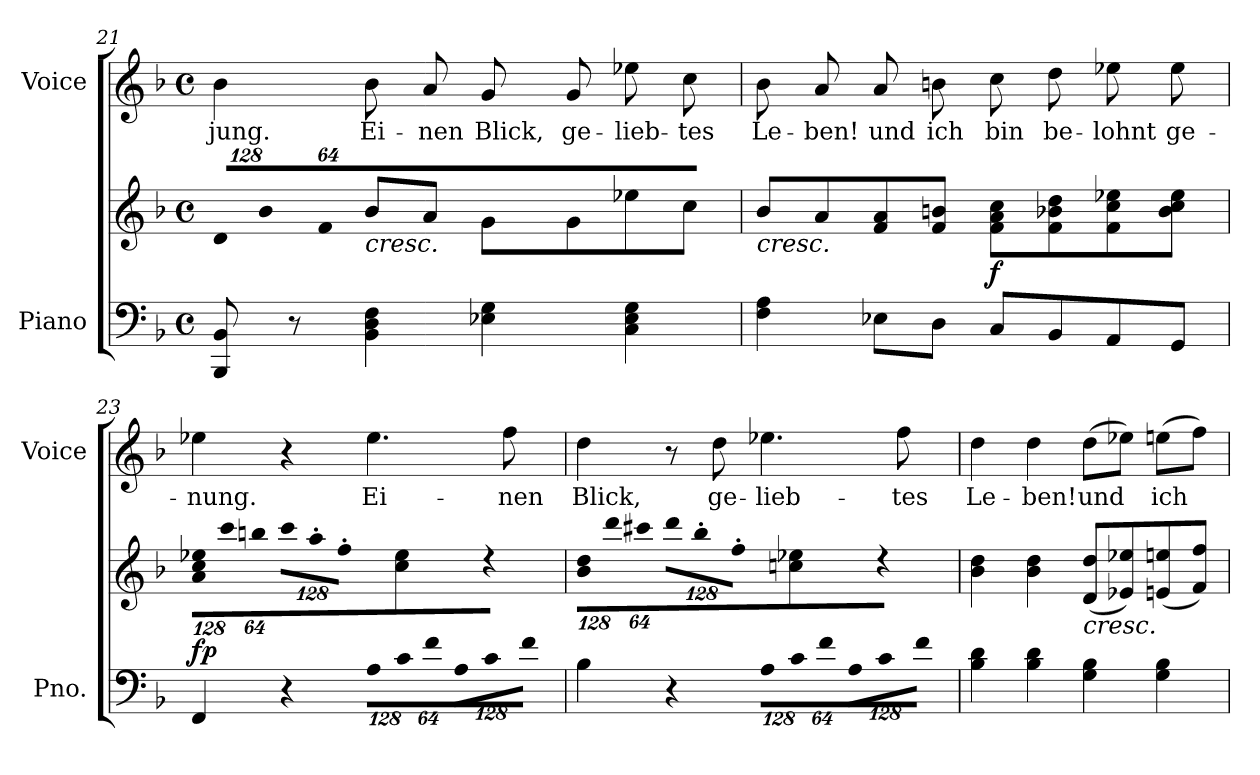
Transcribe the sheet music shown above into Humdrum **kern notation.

**kern	**kern	**dynam	**kern	**text
*part2	*part2	*part2	*part1	*part1
*staff3	*staff2	*staff2/3	*staff1	*staff1
*I"Piano	*	*	*I"Voice	*
*I'Pno.	*	*	*I'Voice	*
*clefF4	*clefG2	*	*clefG2	*
*k[b-]	*k[b-]	*	*k[b-]	*
*F:	*F:	*	*F:	*
*M4/4	*M4/4	*	*M4/4	*
*met(c)	*met(c)	*	*met(c)	*
*	*Xbrackettup	*	*	*
=21	=21	=21	=21	=21
!	!LO:N:vis=8	!	!	!
!	!	!	!	!LO:LY:b:color=#000000
8BBB-i/ 8BB-i	1024%85di/L	.	4b-i\	jung.
!	!LO:N:vis=8	!	!	!
.	1024%85b-i/	.	.	.
8r	.	.	.	.
!	!LO:N:vis=8	!	!	!
.	512%43fi/J	.	.	.
!	!LO:TX:b:i:t=cresc.	!	!	!
!	!	!	!	!LO:LY:b:color=#000000
4BB-i\ 4Di 4Fi	8b-i/L	.	8b-i\	Ei-
!	!	!	!	!LO:LY:b:color=#000000
.	8ai/J	.	8ai/	-nen
!	!	!	!	!LO:LY:b:color=#000000
4E-Xi\ 4Gi	8gi\L	.	8gi/	Blick,
!	!	!	!	!LO:LY:b:color=#000000
.	8gi\	.	8gi/	ge-
!	!	!	!	!LO:LY:b:color=#000000
4Ci\ 4E-i 4Gi	8ee-Xi\	.	8ee-Xi\	-lieb-
!	!	!	!	!LO:LY:b:color=#000000
.	8cci\J	.	8cci\	-tes
!!LO:LB:g=z
=22	=22	=22	=22	=22
!	!LO:TX:b:i:t=cresc.	!	!	!
!	!	!	!	!LO:LY:b:color=#000000
4Fi\ 4Ai	8b-i/L	.	8b-i\	Le-
!	!	!	!	!LO:LY:b:color=#000000
.	8ai/	.	8ai/	-ben!
!	!	!	!	!LO:LY:b:color=#000000
8E-Xi\L	8fi/ 8ai	.	8ai/	und
!	!	!	!	!LO:LY:b:color=#000000
8Di\J	8fi/ 8bniJ	.	8bni\	ich
!	!	!	!	!LO:LY:b:color=#000000
8Ci/L	8fi\ 8ai 8cciL	f	8cci\	bin
!	!	!	!	!LO:LY:b:color=#000000
8BB-i/	8fi\ 8b-Xi 8ddi	.	8ddi\	be-
!	!	!	!	!LO:LY:b:color=#000000
8AAi/	8fi\ 8cci 8ee-Xi	.	8ee-Xi\	-lohnt
!	!	!	!	!LO:LY:b:color=#000000
8GGi/J	8b-i\ 8cci 8ee-iJ	.	8ee-i\	ge-
=23	=23	=23	=23	=23
!	!LO:N:vis=8	!	!	!
!	!	!	!	!LO:LY:b:color=#000000
4FFi/	1024%85ai\ 1024%85cci 1024%85ee-XiL	fp	4ee-Xi\	-nung.
!	!LO:N:vis=8	!	!	!
.	1024%85ccci\	.	.	.
!	!LO:N:vis=8	!	!	!
.	512%43bbni\J	.	.	.
!	!LO:N:vis=8	!	!	!
4r	1024%85ccci\L	.	4r	.
!	!LO:N:vis=8	!	!	!
.	1024%85aa'i\	.	.	.
!	!LO:N:vis=8	!	!	!
.	512%43ff'i\J	.	.	.
*Xbrackettup	*	*	*	*
!LO:N:vis=8	!	!	!	!
!	!	!	!	!LO:LY:b:color=#000000
1024%85Ai\L	4cci\ 4ee-i	.	4.ee-i\	Ei-
!LO:N:vis=8	!	!	!	!
1024%85ci\	.	.	.	.
!LO:N:vis=8	!	!	!	!
512%43fi\J	.	.	.	.
!LO:N:vis=8	!	!	!	!
1024%85Ai\L	4r	.	.	.
!LO:N:vis=8	!	!	!	!
1024%85ci\	.	.	.	.
!	!	!	!	!LO:LY:b:color=#000000
.	.	.	8ffi\	-nen
!LO:N:vis=8	!	!	!	!
512%43fi\J	.	.	.	.
=24	=24	=24	=24	=24
!	!LO:N:vis=8	!	!	!
!	!	!	!	!LO:LY:b:color=#000000
4B-i\	1024%85b-i\ 1024%85ddiL	.	4ddi\	Blick,
!	!LO:N:vis=8	!	!	!
.	1024%85dddi\	.	.	.
!	!LO:N:vis=8	!	!	!
.	512%43ccc#Xi\J	.	.	.
!	!LO:N:vis=8	!	!	!
4r	1024%85dddi\L	.	8r	.
!	!LO:N:vis=8	!	!	!
.	1024%85bb-'i\	.	.	.
!	!	!	!	!LO:LY:b:color=#000000
.	.	.	8ddi\	ge-
!	!LO:N:vis=8	!	!	!
.	512%43ff'i\J	.	.	.
!LO:N:vis=8	!	!	!	!
!	!	!	!	!LO:LY:b:color=#000000
1024%85Ai\L	4ccni\ 4ee-Xi	.	4.ee-Xi\	-lieb-
!LO:N:vis=8	!	!	!	!
1024%85ci\	.	.	.	.
!LO:N:vis=8	!	!	!	!
512%43fi\J	.	.	.	.
!LO:N:vis=8	!	!	!	!
1024%85Ai\L	4r	.	.	.
!LO:N:vis=8	!	!	!	!
1024%85ci\	.	.	.	.
!	!	!	!	!LO:LY:b:color=#000000
.	.	.	8ffi\	-tes
!LO:N:vis=8	!	!	!	!
512%43fi\J	.	.	.	.
!!LO:LB:g=z
=25	=25	=25	=25	=25
!	!	!	!	!LO:LY:b:color=#000000
4B-i\ 4di	4b-i\ 4ddi	.	4ddi\	Le-
!	!	!	!	!LO:LY:b:color=#000000
4B-i\ 4di	4b-i\ 4ddi	.	4ddi\	-ben!
!	!LO:TX:b:i:t=cresc.	!	!	!
!	!	!	!	!LO:LY:b:color=#000000
4Gi\ 4B-i	(8di/ 8ddiL	.	(8ddi\L	und
.	8e-Xi/ 8ee-Xi)	.	8ee-Xi\J)	.
!	!	!	!	!LO:LY:b:color=#000000
4Gi\ 4B-i	(8eni/ 8eeni	.	(8eeni\L	ich
.	8fi/ 8ffiJ)	.	8ffi\J)	.
=	=	=	=	=
*-	*-	*-	*-	*-
